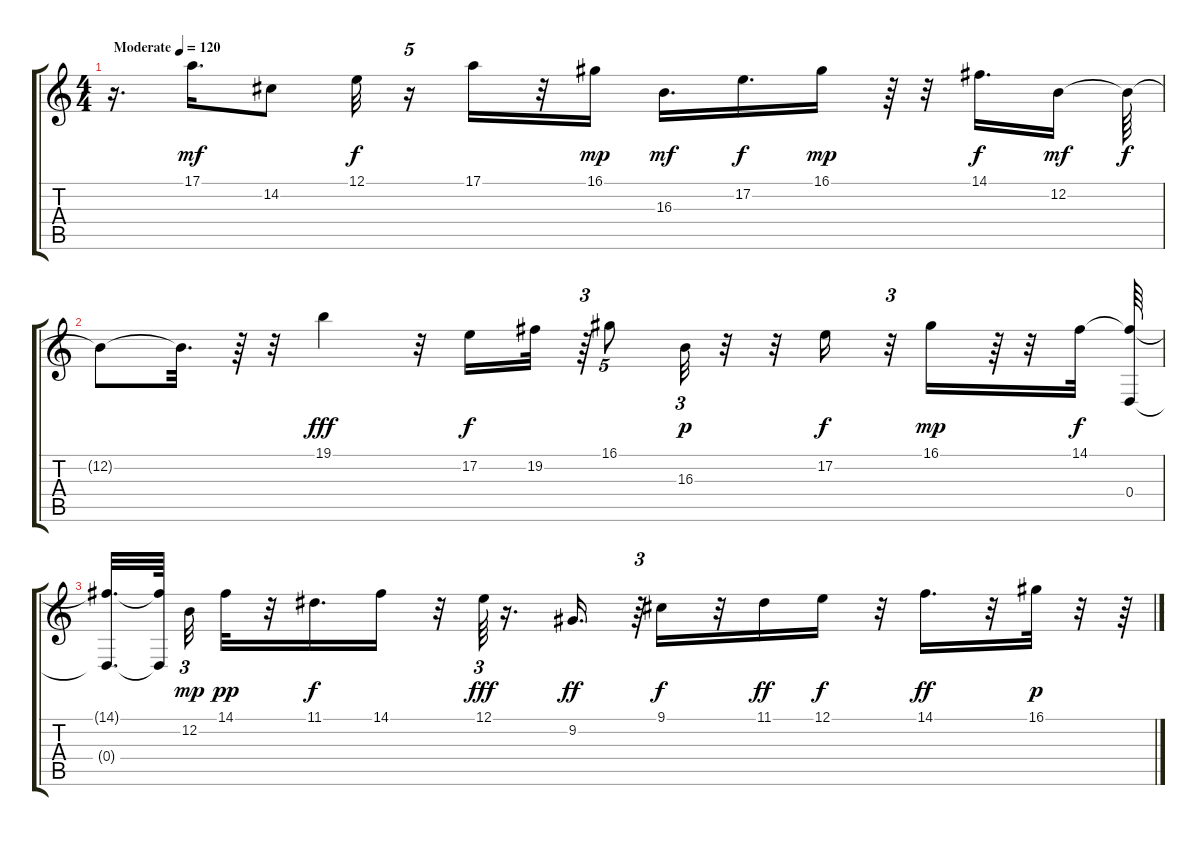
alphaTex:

\track "" {instrument acousticgrandpiano}
\staff {score tabs}
\tuning (E4 B3 G3 D3 A2 E2) {hide}
\ts (4 4)
\tempo (120 "Moderate")
\clef g2
\ks c
r.16{d dy mf instrument acousticgrandpiano} 17.1.16{d} 14.2.8 12.1.32{dy f} r.16{tu (5 4)} 17.1.16 r.32 16.1.16{dy mp} 16.3.16{d dy mf} 17.2.16{d dy f} 16.1.16{dy mp} r.64 r.32 14.1.16{d dy f} 12.2.16{dy mf} 12.2{t}.64{dy f} |
12.2{t}.8 12.2{t}.32{d} r.64 r.32 19.1.4{dy fff} r.32 17.2.16{dy f} 19.2.32 r.64{tu (3 2)} 16.1.8{tu (5 4)} 16.3.32{tu (3 2) dy p} r.32 r.32 17.2.16{dy f} r.32{tu (3 2)} 16.1.16{dy mp} r.64 r.32 14.1.32{dy f} (14.1{t} 0.4).64 |
(14.1{t} 0.4{t}).32{d} (14.1{t} 0.4{t}).64{beam splitsecondary} 12.2.32{tu (3 2) dy mp} 14.1.32{dy pp} r.32 11.1.16{d dy f} 14.1.16 r.32 12.1.64{tu (3 2) dy fff} r.16{d} 9.2.16{d dy ff} r.64{tu (3 2)} 9.1.16{dy f} r.32 11.1.16{dy ff} 12.1.16{dy f} r.32 14.1.16{d dy ff} r.32 16.1.32{dy p} r.32 r.64
